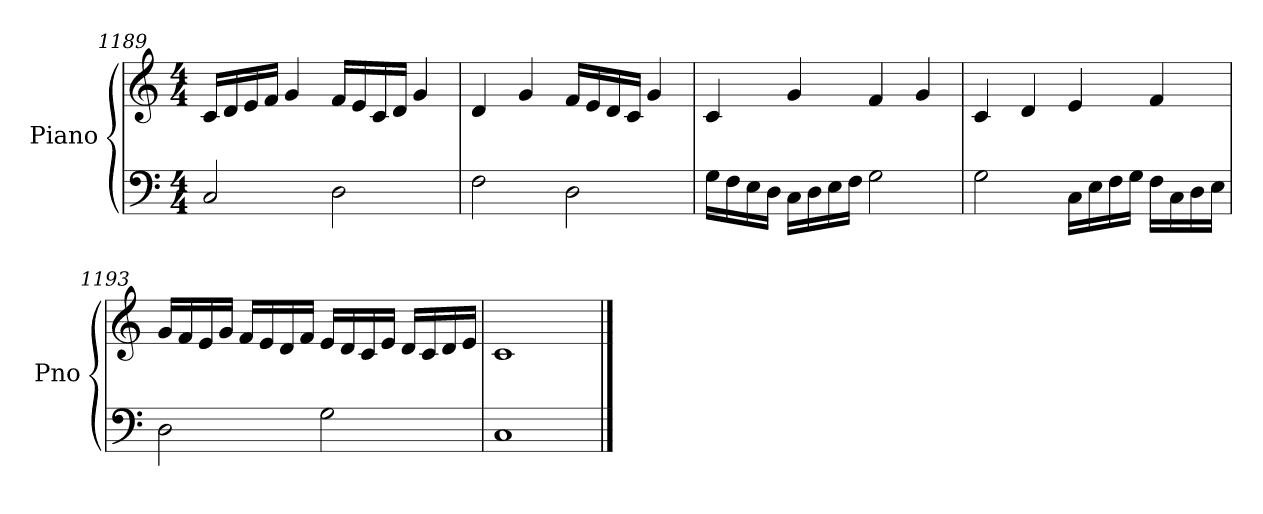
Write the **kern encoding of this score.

**kern	**kern
*part1	*part1
*staff2	*staff1
*I"Piano	*
*I'Pno	*
!!LO:LB:g=z
*clefF4	*clefG2
*k[]	*k[]
*M4/4	*M4/4
=1189	=1189
2C/	16c/LL
.	16d/
.	16e/
.	16f/JJ
.	4g/
2D\	16f/LL
.	16e/
.	16c/
.	16d/JJ
.	4g/
=1190	=1190
2F\	4d/
.	4g/
2D\	16f/LL
.	16e/
.	16d/
.	16c/JJ
.	4g/
=1191	=1191
16G\LL	4c/
16F\	.
16E\	.
16D\JJ	.
16C\LL	4g/
16D\	.
16E\	.
16F\JJ	.
2G\	4f/
.	4g/
!!LO:PB:g=z
=1192	=1192
2G\	4c/
.	4d/
16C\LL	4e/
16E\	.
16F\	.
16G\JJ	.
16F\LL	4f/
16C\	.
16D\	.
16E\JJ	.
=1193	=1193
2D\	16g/LL
.	16f/
.	16e/
.	16g/JJ
.	16f/LL
.	16e/
.	16d/
.	16f/JJ
2G\	16e/LL
.	16d/
.	16c/
.	16e/JJ
.	16d/LL
.	16c/
.	16d/
.	16e/JJ
=1194	=1194
1C	1c
==	==
*-	*-
